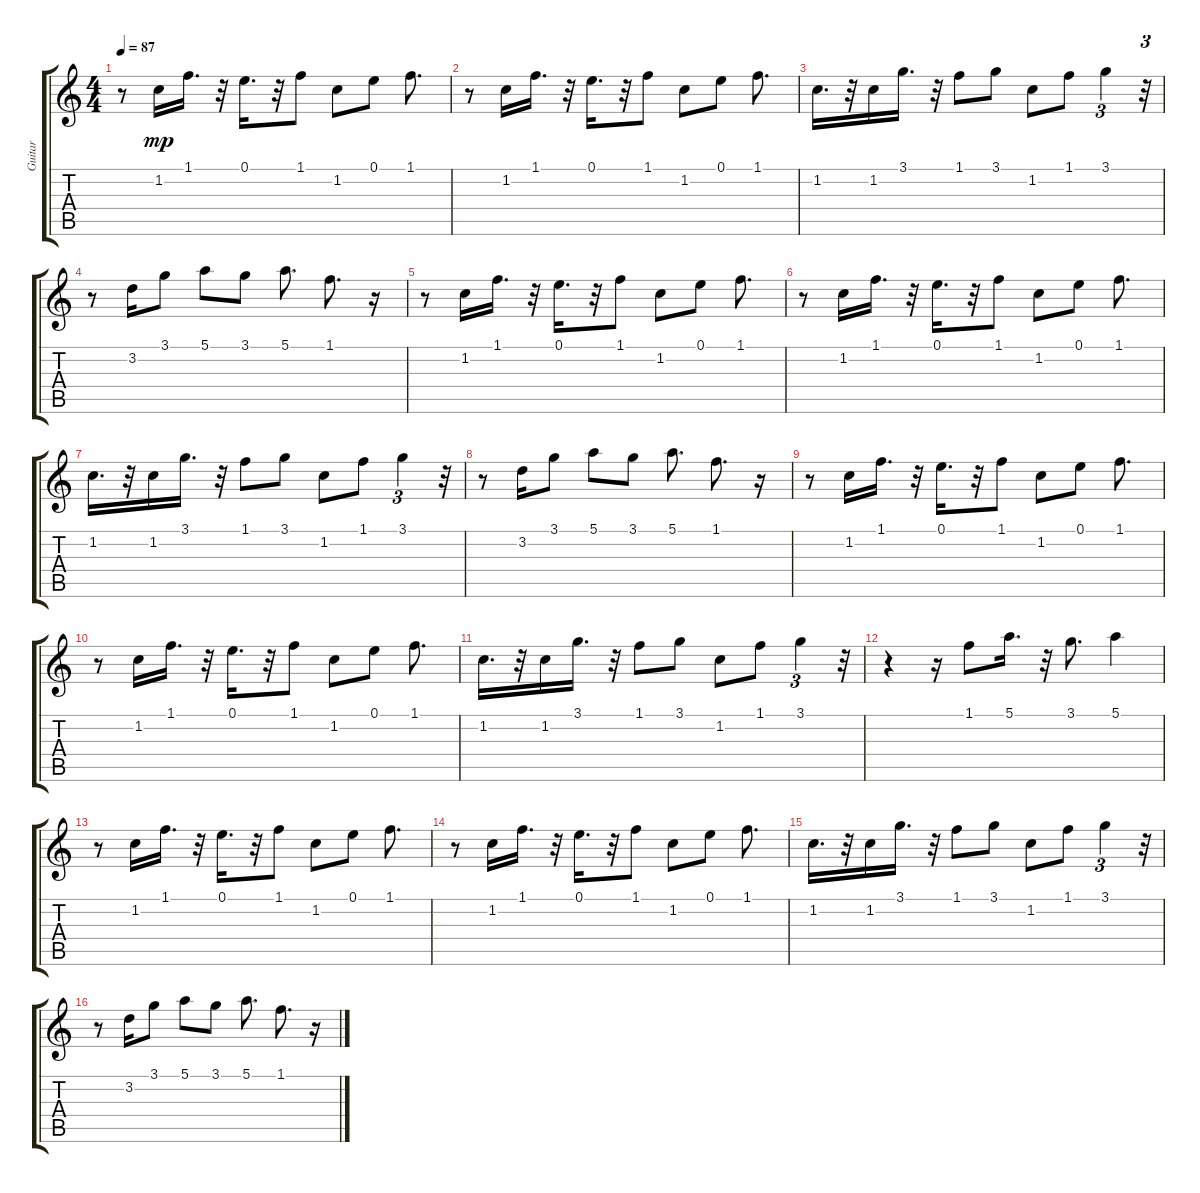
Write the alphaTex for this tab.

\track ("Guitar" "Guitar") {instrument electricguitarjazz}
\staff {score tabs}
\tuning (E4 B3 G3 D3 A2 E2) {hide}
\ts (4 4)
\tempo 87
\clef g2
\ks c
r.8{dy mp} 1.2.16 1.1.16{d} r.32 0.1.16{d} r.32 1.1.8 1.2.8 0.1.8 1.1.8{d} |
r.8 1.2.16 1.1.16{d} r.32 0.1.16{d} r.32 1.1.8 1.2.8 0.1.8 1.1.8{d} |
1.2.16{d} r.32 1.2.16 3.1.16{d} r.32 1.1.8 3.1.8 1.2.8 1.1.8 3.1.4{tu (3 2)} r.32{tu (3 2)} |
r.8 3.2.16 3.1.8 5.1.8 3.1.8 5.1.8{d} 1.1.8{d} r.16 |
r.8 1.2.16 1.1.16{d} r.32 0.1.16{d} r.32 1.1.8 1.2.8 0.1.8 1.1.8{d} |
r.8 1.2.16 1.1.16{d} r.32 0.1.16{d} r.32 1.1.8 1.2.8 0.1.8 1.1.8{d} |
1.2.16{d} r.32 1.2.16 3.1.16{d} r.32 1.1.8 3.1.8 1.2.8 1.1.8 3.1.4{tu (3 2)} r.32{tu (3 2)} |
r.8 3.2.16 3.1.8 5.1.8 3.1.8 5.1.8{d} 1.1.8{d} r.16 |
r.8 1.2.16 1.1.16{d} r.32 0.1.16{d} r.32 1.1.8 1.2.8 0.1.8 1.1.8{d} |
r.8 1.2.16 1.1.16{d} r.32 0.1.16{d} r.32 1.1.8 1.2.8 0.1.8 1.1.8{d} |
1.2.16{d} r.32 1.2.16 3.1.16{d} r.32 1.1.8 3.1.8 1.2.8 1.1.8 3.1.4{tu (3 2)} r.32{tu (3 2)} |
r.4 r.16 1.1.8 5.1.16{d} r.32 3.1.8{d} 5.1.4 |
r.8 1.2.16 1.1.16{d} r.32 0.1.16{d} r.32 1.1.8 1.2.8 0.1.8 1.1.8{d} |
r.8 1.2.16 1.1.16{d} r.32 0.1.16{d} r.32 1.1.8 1.2.8 0.1.8 1.1.8{d} |
1.2.16{d} r.32 1.2.16 3.1.16{d} r.32 1.1.8 3.1.8 1.2.8 1.1.8 3.1.4{tu (3 2)} r.32{tu (3 2)} |
r.8 3.2.16 3.1.8 5.1.8 3.1.8 5.1.8{d} 1.1.8{d} r.16
